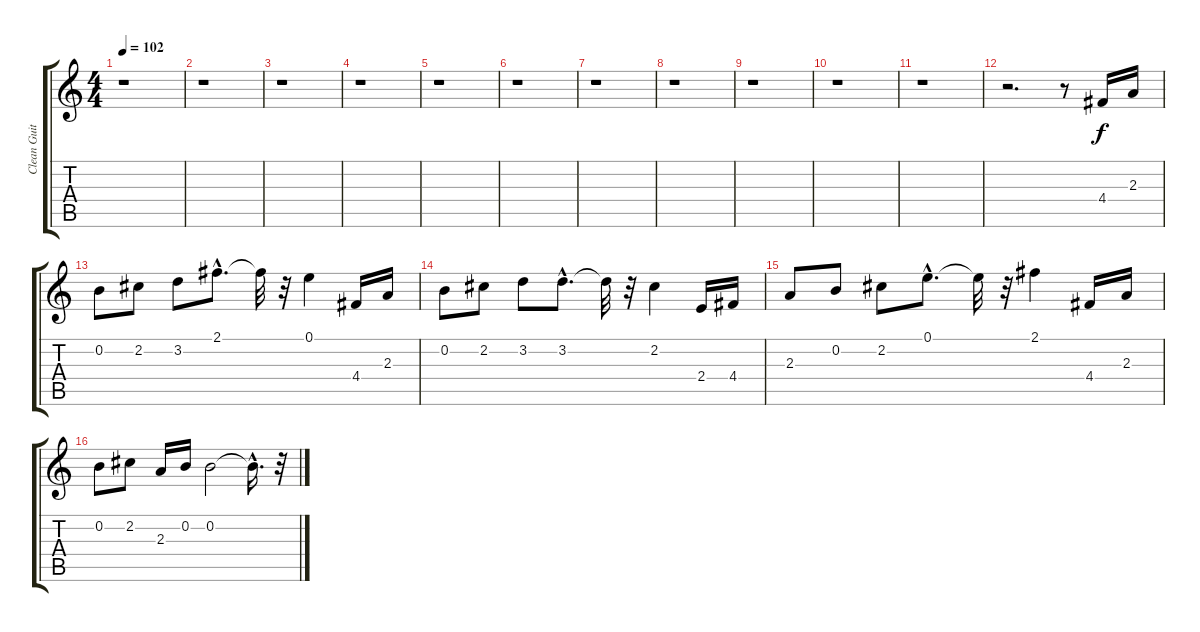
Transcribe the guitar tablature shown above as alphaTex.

\track ("Clean Guitar" "Clean Guit") {instrument electricguitarclean}
\staff {score tabs}
\tuning (E4 B3 G3 D3 A2 E2) {hide}
\ts (4 4)
\tempo 102
\clef g2
\ks c
r.1{dy f} |
r.1 |
r.1 |
r.1 |
r.1 |
r.1 |
r.1 |
r.1 |
r.1 |
r.1 |
r.1 |
r.2{d} r.8 4.4.16 2.3.16 |
0.2.8 2.2.8 3.2.8 2.1{hac}.8{d} 2.1{t}.32 r.32 0.1.4 4.4.16 2.3.16 |
0.2.8 2.2.8 3.2.8 3.2{hac}.8{d} 3.2{t}.32 r.32 2.2.4 2.4.16 4.4.16 |
2.3.8 0.2.8 2.2.8 0.1{hac}.8{d} 0.1{t}.32 r.32 2.1.4 4.4.16 2.3.16 |
0.2.8 2.2.8 2.3.16 0.2.16 0.2.2 0.2{hac t}.16{d} r.32
